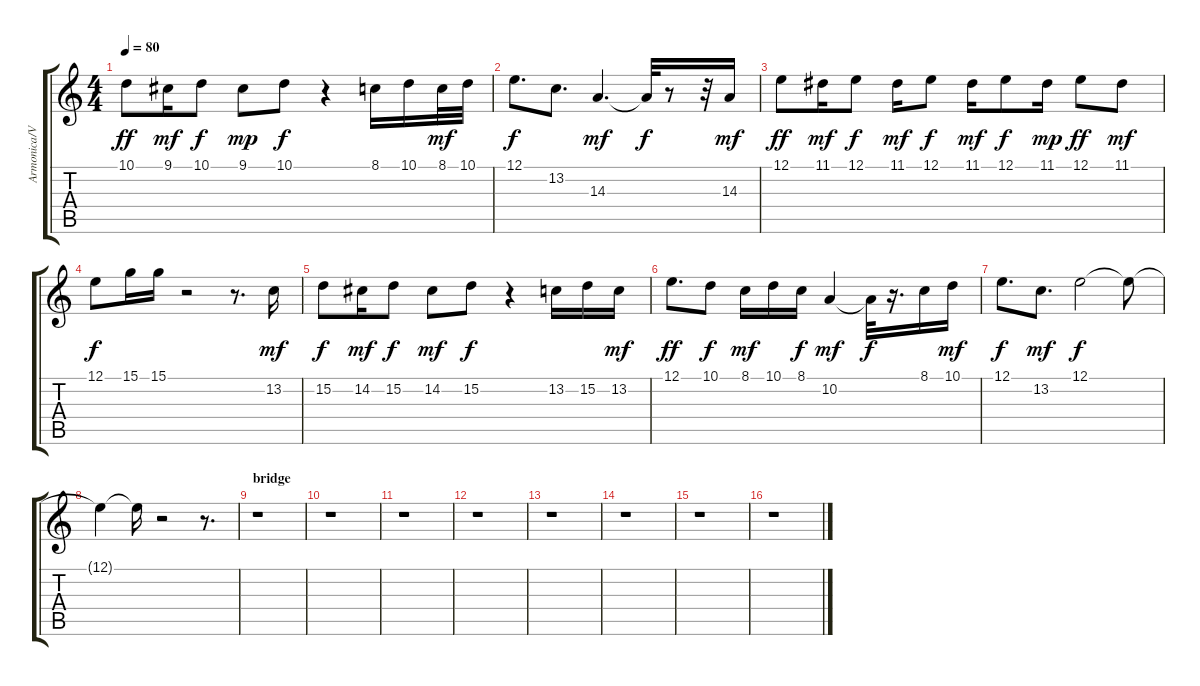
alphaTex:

\track ("Armonica/Vocals(Hogson/Davies)" "Armonica/V") {instrument lead6voice}
\staff {score tabs}
\tuning (E4 B3 G3 D3 A2 E2) {hide}
\ts (4 4)
\tempo 80
\clef g2
\ks c
10.1.8{dy ff} 9.1.16{dy mf} 10.1.8{dy f} 9.1.8{dy mp} 10.1.8{dy f} r.4 8.1.16 10.1.16 8.1.32{dy mf} 10.1.32 |
12.1.8{d dy f} 13.2.8{d} 14.3.4{d dy mf} 14.3{t}.32{dy f} r.8 r.32 14.3.16{dy mf} |
12.1.8{dy ff} 11.1.16{dy mf} 12.1.8{dy f} 11.1.16{dy mf} 12.1.8{dy f} 11.1.16{dy mf} 12.1.8{dy f} 11.1.16{dy mp} 12.1.8{dy ff} 11.1.8{dy mf} |
12.1.8{dy f} 15.1.16 15.1.16 r.2 r.8{d} 13.2.16{dy mf} |
15.2.8{dy f} 14.2.16{dy mf} 15.2.8{dy f} 14.2.8{dy mf} 15.2.8{dy f} r.4 13.2.16 15.2.16 13.2.16{dy mf} |
12.1.8{d dy ff} 10.1.8{dy f} 8.1.16{dy mf} 10.1.16 8.1.16{dy f} 10.2.4{dy mf} 10.2{t}.32{dy f} r.16{d} 8.1.16 10.1.16{dy mf} |
12.1.8{d dy f} 13.2.8{d dy mf} 12.1.2{dy f} 12.1{t}.8 |
12.1{t}.4 12.1{t}.16 r.2 r.8{d} |
\section ("" "bridge")
r.1 |
r.1 |
r.1 |
r.1 |
r.1 |
r.1 |
r.1 |
r.1
